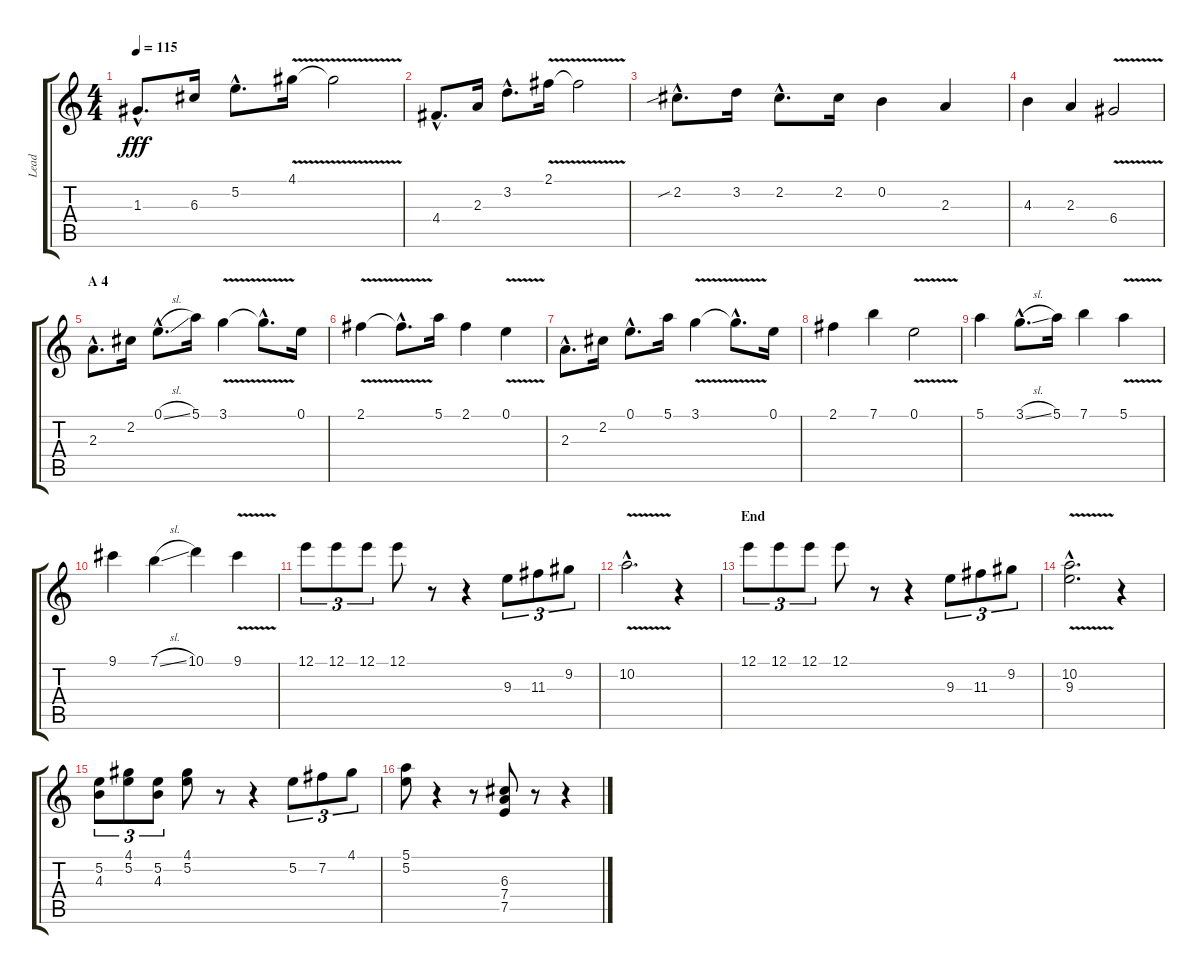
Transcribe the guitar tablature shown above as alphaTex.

\track ("Lead" "Lead") {instrument acousticguitarnylon}
\staff {score tabs}
\tuning (E4 B3 G3 D3 A2 E2) {hide}
\ts (4 4)
\tempo 115
\clef g2
\ks c
1.3{hac}.8{d dy fff} 6.3.16 5.2{hac}.8{d} 4.1{v}.16 4.1{t}.2 |
4.4{hac}.8{d} 2.3.16 3.2{hac}.8{d} 2.1{v}.16 2.1{t}.2 |
2.2{sib hac}.8{d} 3.2.16 2.2{hac}.8{d} 2.2.16 0.2.4 2.3.4 |
4.3.4 2.3.4 6.4{v}.2 |
\section ("" "A 4")
2.3{hac}.8{d volume 16 instrument electricguitarjazz} 2.2.16 0.1{sl hac}.8{d} 5.1.16 3.1{v}.4 3.1{hac t}.8{d} 0.1.16 |
2.1{v}.4 2.1{hac t}.8{d} 5.1.16 2.1.4 0.1{v}.4 |
2.3{hac}.8{d instrument electricguitarmuted} 2.2.16 0.1{hac}.8{d} 5.1.16 3.1{v}.4 3.1{hac t}.8{d} 0.1.16 |
2.1.4 7.1.4 0.1{v}.2 |
5.1.4{instrument electricbasspick} 3.1{sl hac}.8{d} 5.1.16 7.1.4 5.1{v}.4 |
9.1.4 7.1{sl}.4 10.1.4 9.1{v}.4 |
12.1.8{tu (3 2)} 12.1.8{tu (3 2)} 12.1.8{tu (3 2)} 12.1.8 r.8 r.4 9.3.8{tu (3 2)} 11.3.8{tu (3 2)} 9.2.8{tu (3 2)} |
10.2{v hac}.2{d} r.4{instrument electricguitarmuted} |
\section ("" "End")
12.1.8{tu (3 2)} 12.1.8{tu (3 2)} 12.1.8{tu (3 2)} 12.1.8 r.8 r.4 9.3.8{tu (3 2)} 11.3.8{tu (3 2)} 9.2.8{tu (3 2)} |
(10.2{v hac} 9.3{hac}).2{d} r.4{instrument acousticguitarsteel} |
(5.2 4.3).8{tu (3 2)} (4.1 5.2).8{tu (3 2)} (5.2 4.3).8{tu (3 2)} (4.1 5.2).8 r.8 r.4{instrument acousticguitarnylon} 5.2.8{tu (3 2)} 7.2.8{tu (3 2)} 4.1.8{tu (3 2)} |
(5.1 5.2).8 r.4 r.8 (6.3 7.4 7.5).8 r.8 r.4
